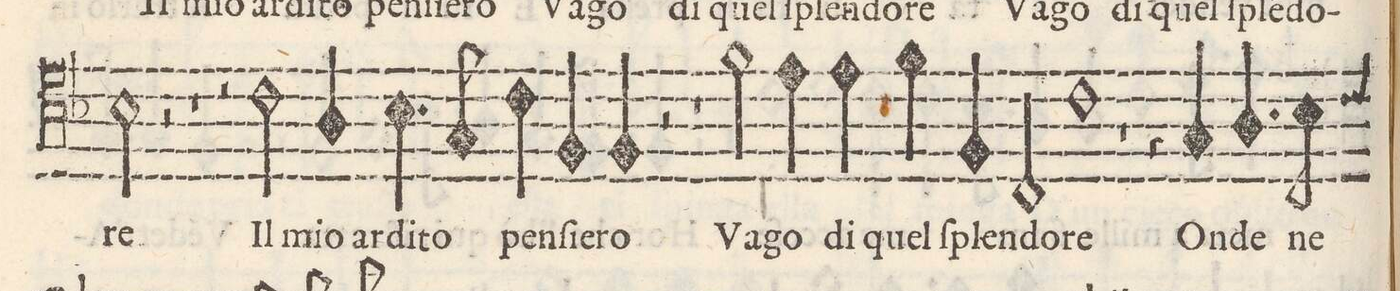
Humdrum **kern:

**kern	**text
*I"TENORE	*
*clefC4	*
*k[b-]	*
*met(C)	*
*M2/1	*
2B-\	-re
2r	.
=26-	=26-
1r	.
2r	.
2c\	Il
=27-	=27-
4A/	mio ar-
4.B-\	-di-
8G/	-to
4c\	pen-
4F/	-ſie-
4F/	-ro
2r	.
=28-	=28-
1r	.
2f\	Va-
4e\	-go
4e\	di
=29-	=29-
4f\	quel
4F/	ſplen-
2C/	-do-
1c	-re
=30-	=30-
1r	.
4r	.
4G/	On-
4.A/	-de
8B-\	ne
*custos:c	*
=31-	=31-
*-	*-
